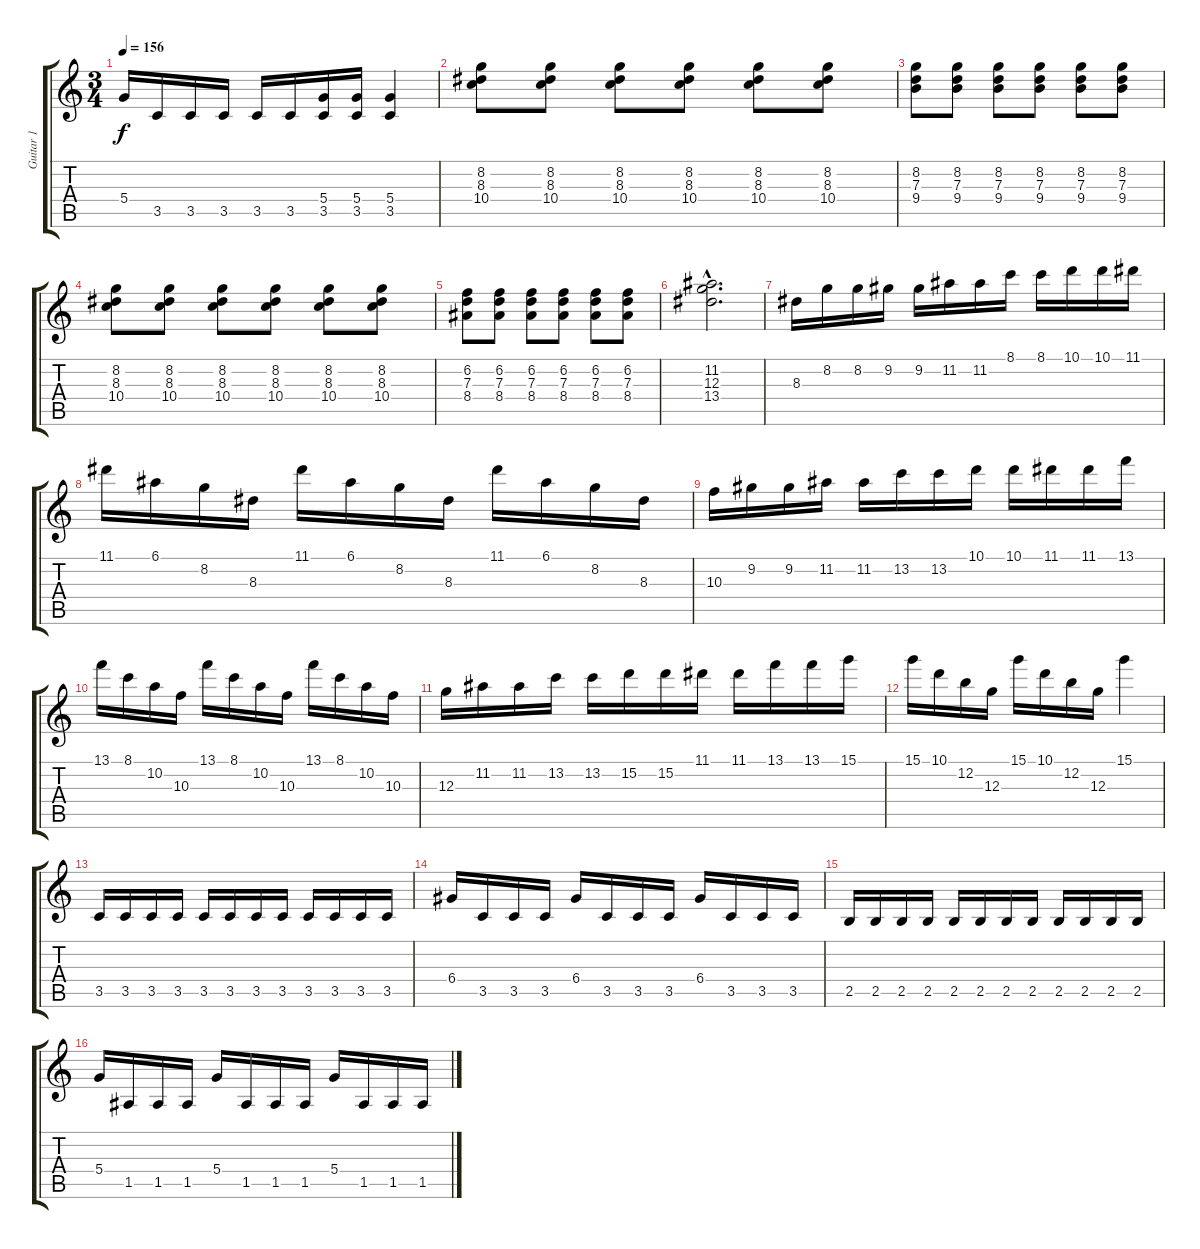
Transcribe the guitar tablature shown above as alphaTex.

\track ("Guitar 1" "Guitar 1") {instrument distortionguitar}
\staff {score tabs}
\tuning (E4 B3 G3 D3 A2 E2) {hide}
\ts (3 4)
\tempo 156
\clef g2
\ks c
5.4.16{dy f} 3.5.16 3.5.16 3.5.16 3.5.16 3.5.16 (5.4 3.5).16 (5.4 3.5).16 (5.4 3.5).4 |
(8.2 8.3 10.4).8 (8.2 8.3 10.4).8 (8.2 8.3 10.4).8 (8.2 8.3 10.4).8 (8.2 8.3 10.4).8 (8.2 8.3 10.4).8 |
(8.2 7.3 9.4).8 (8.2 7.3 9.4).8 (8.2 7.3 9.4).8 (8.2 7.3 9.4).8 (8.2 7.3 9.4).8 (8.2 7.3 9.4).8 |
(8.2 8.3 10.4).8 (8.2 8.3 10.4).8 (8.2 8.3 10.4).8 (8.2 8.3 10.4).8 (8.2 8.3 10.4).8 (8.2 8.3 10.4).8 |
(6.2 7.3 8.4).8 (6.2 7.3 8.4).8 (6.2 7.3 8.4).8 (6.2 7.3 8.4).8 (6.2 7.3 8.4).8 (6.2 7.3 8.4).8 |
(11.2{hac} 12.3{hac} 13.4{hac}).2{d} |
8.3.16 8.2.16 8.2.16 9.2.16 9.2.16 11.2.16 11.2.16 8.1.16 8.1.16 10.1.16 10.1.16 11.1.16 |
11.1.16 6.1.16 8.2.16 8.3.16 11.1.16 6.1.16 8.2.16 8.3.16 11.1.16 6.1.16 8.2.16 8.3.16 |
10.3.16 9.2.16 9.2.16 11.2.16 11.2.16 13.2.16 13.2.16 10.1.16 10.1.16 11.1.16 11.1.16 13.1.16 |
13.1.16 8.1.16 10.2.16 10.3.16 13.1.16 8.1.16 10.2.16 10.3.16 13.1.16 8.1.16 10.2.16 10.3.16 |
12.3.16 11.2.16 11.2.16 13.2.16 13.2.16 15.2.16 15.2.16 11.1.16 11.1.16 13.1.16 13.1.16 15.1.16 |
15.1.16 10.1.16 12.2.16 12.3.16 15.1.16 10.1.16 12.2.16 12.3.16 15.1.4 |
3.5.16 3.5.16 3.5.16 3.5.16 3.5.16 3.5.16 3.5.16 3.5.16 3.5.16 3.5.16 3.5.16 3.5.16 |
6.4.16 3.5.16 3.5.16 3.5.16 6.4.16 3.5.16 3.5.16 3.5.16 6.4.16 3.5.16 3.5.16 3.5.16 |
2.5.16 2.5.16 2.5.16 2.5.16 2.5.16 2.5.16 2.5.16 2.5.16 2.5.16 2.5.16 2.5.16 2.5.16 |
5.4.16 1.5.16 1.5.16 1.5.16 5.4.16 1.5.16 1.5.16 1.5.16 5.4.16 1.5.16 1.5.16 1.5.16
